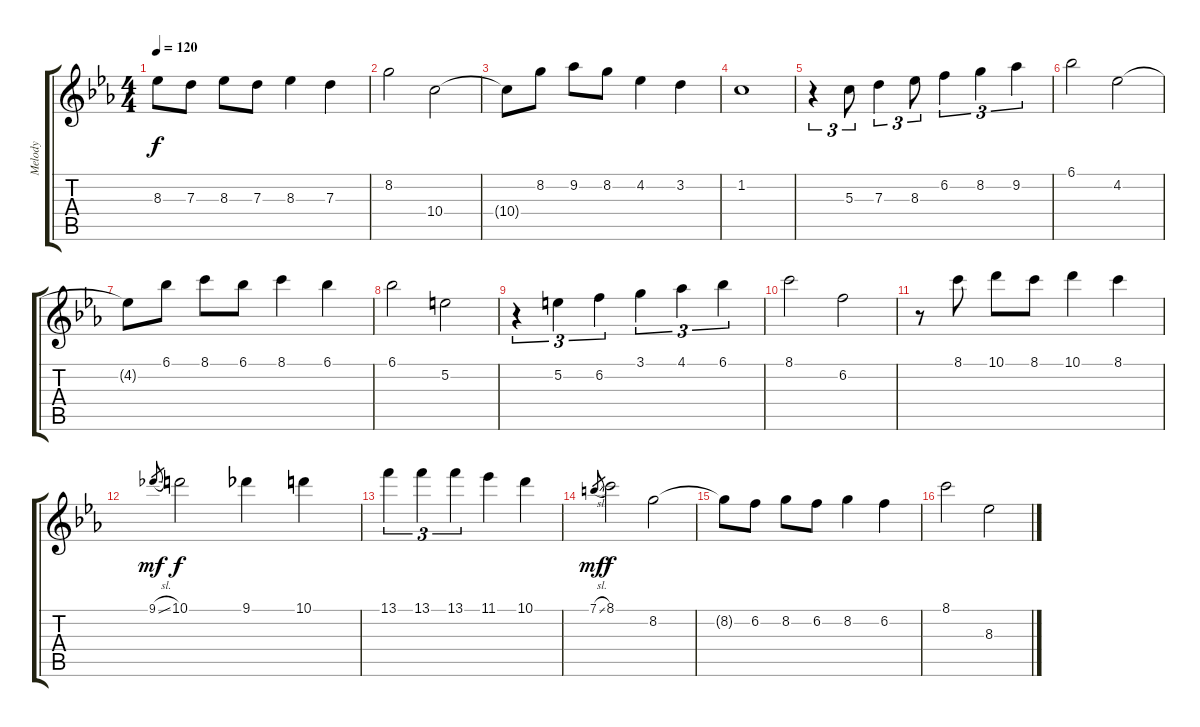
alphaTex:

\track ("Melody" "Melody") {instrument electricguitarjazz}
\staff {score tabs}
\tuning (E4 B3 G3 D3 A2 E2) {hide}
\ts (4 4)
\tempo 120
\clef g2
\ks cminor
8.3{t}.8{dy f} 7.3.8 8.3.8 7.3.8 8.3.4 7.3.4 |
8.2.2 10.4.2 |
10.4{t}.8 8.2.8 9.2.8 8.2.8 4.2.4 3.2.4 |
1.2.1 |
r.4{tu (3 2)} 5.3.8{tu (3 2)} 7.3.4{tu (3 2)} 8.3.8{tu (3 2)} 6.2.4{tu (3 2)} 8.2.4{tu (3 2)} 9.2.4{tu (3 2)} |
6.1.2 4.2.2 |
4.2{t}.8 6.1.8 8.1.8 6.1.8 8.1.4 6.1.4 |
6.1.2 5.2.2 |
r.4{tu (3 2)} 5.2.4{tu (3 2)} 6.2.4{tu (3 2)} 3.1.4{tu (3 2)} 4.1.4{tu (3 2)} 6.1.4{tu (3 2)} |
8.1.2 6.2.2 |
r.8 8.1.8 10.1.8 8.1.8 10.1.4 8.1.4 |
9.1{sl}.8{gr dy mf} 10.1.2{dy f} 9.1.4 10.1.4 |
13.1.4{tu (3 2)} 13.1.4{tu (3 2)} 13.1.4{tu (3 2)} 11.1.4 10.1.4 |
7.1{sl}.8{gr dy mf} 8.1.2{dy f} 8.2.2 |
8.2{t}.8 6.2.8 8.2.8 6.2.8 8.2.4 6.2.4 |
8.1.2 8.3.2
